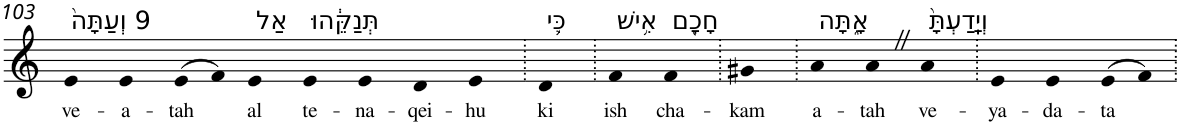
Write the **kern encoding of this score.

**kern	**text
*part1	*part1
*staff1	*staff1
*I"Piano	*
*I'Pno	*
!!LO:PB:g=z
*clefG2	*
*k[]	*
=103	=103
!LO:TX:a:t=9 וְעַתָּה֙	!
!	!LO:LY:b
4e	ve-
!	!LO:LY:b
4e	-a-
!	!LO:LY:b
(>8e	-tah
8f)	.
!LO:TX:a:t=אַל	!
!	!LO:LY:b
4e	al
!LO:TX:a:t=תְּנַקֵּ֔הוּ	!
!	!LO:LY:b
4e	te-
!	!LO:LY:b
4e	-na-
!	!LO:LY:b
4d	-qei-
!	!LO:LY:b
4e	-hu
=104.	=104.
!LO:TX:a:t=כִּ֛י	!
!	!LO:LY:b
4d	ki
=105.	=105.
!LO:TX:a:t=אִ֥ישׁ	!
!	!LO:LY:b
4f	ish
!LO:TX:a:t=חָכָ֖ם	!
!	!LO:LY:b
4f	cha-
=106.	=106.
!	!LO:LY:b
4g#X	-kam
=107.	=107.
!LO:TX:a:t=אָ֑תָּה	!
!	!LO:LY:b
4a	a-
!	!LO:LY:b
4aZ	-tah
!LO:TX:a:t=וְיָֽדַעְתָּ֙	!
!	!LO:LY:b
4a	ve-
=108.	=108.
!	!LO:LY:b
4e	-ya-
!	!LO:LY:b
4e	-da-
!	!LO:LY:b
(>8e	-ta
8f)	.
=.	=.
*-	*-
